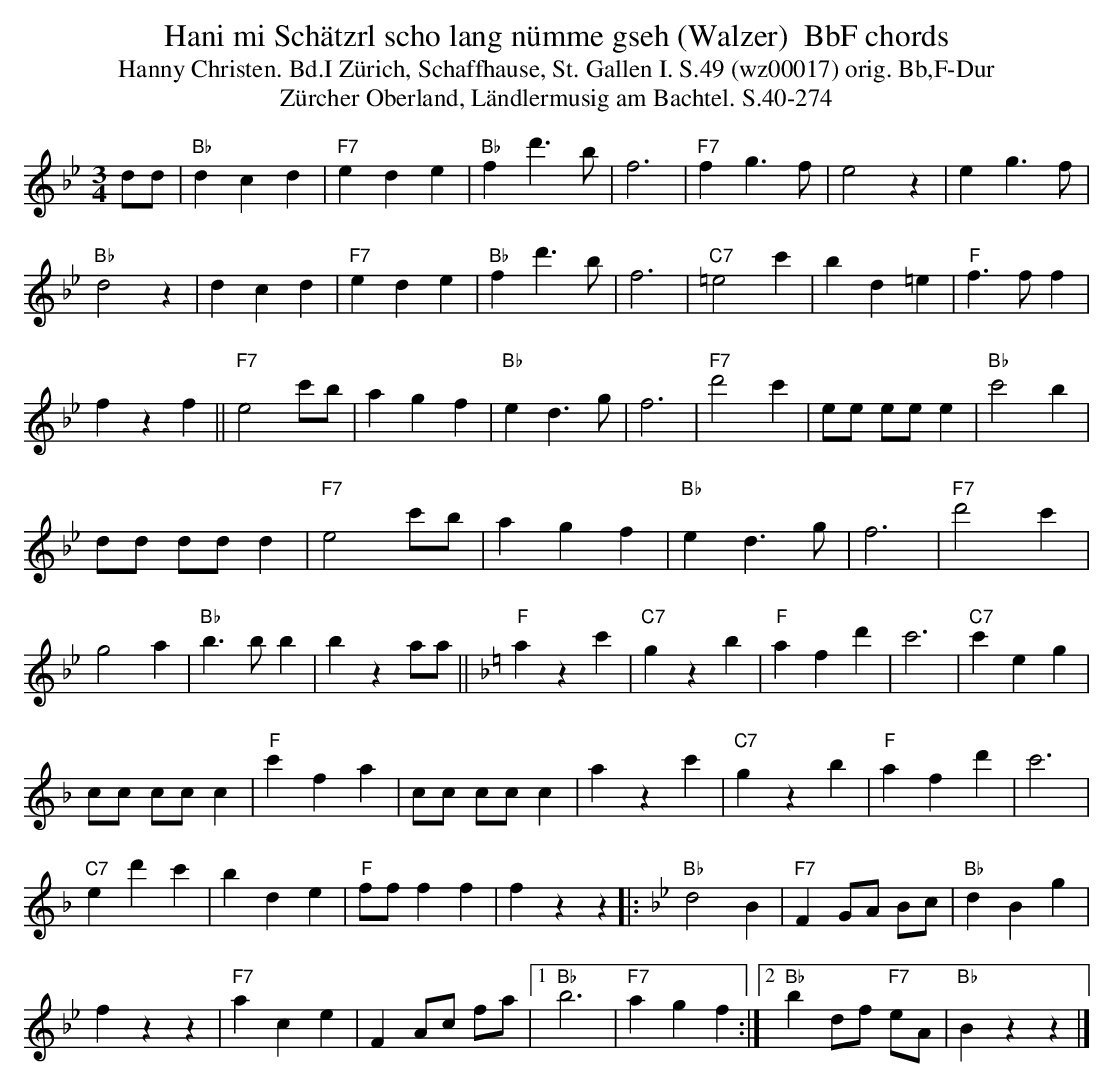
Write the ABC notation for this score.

X:1
T:Hani mi Sch\"atzrl scho lang n\"umme gseh (Walzer)  BbF chords
T:Hanny Christen. Bd.I Zürich, Schaffhause, St. Gallen I. S.49 (wz00017) orig. Bb,F-Dur
T: Z\"urcher Oberland, L\"andlermusig am Bachtel. S.40-274
M:3/4
L:1/4
K:Bb %%MIDI gchordon
d/d/ | "Bb"dcd | "F7"ede | "Bb"fd'>b | f3 | "F7"fg>f | e2z | eg>f |
"Bb"d2z | dcd | "F7"ede | "Bb"fd'>b |  f3 | "C7"=e2c' | bd=e | "F"f>ff |
fzf || "F7"e2c'/b/ | agf | "Bb"ed>g | f3 | "F7"d'2c' | e/e/ e/e/e | "Bb"c'2b |
d/d/ d/d/d | "F7"e2c'/b/ | agf | "Bb"ed>g | f3 | "F7"d'2c' |
g2a | "Bb"b>bb | bza/a/ || [K:F] "F"azc' | "C7"gzb | "F"afd' | c'3 | "C7"c'eg |
c/c/ c/c/c | "F"c'fa | c/c/ c/c/c | azc' | "C7"gzb | "F"afd' | c'3 |
"C7"ed'c' | bde | "F"f/f/ff |  fzz |: [K:Bb] "Bb"d2B | "F7"F G/A/ B/c/ | "Bb"dBg |
fzz | "F7"ace | F A/c/ f/a/ |1 "Bb"b3 | "F7"agf :|2 "Bb"b d/f/ "F7"e/A/ | "Bb"Bzz |]
